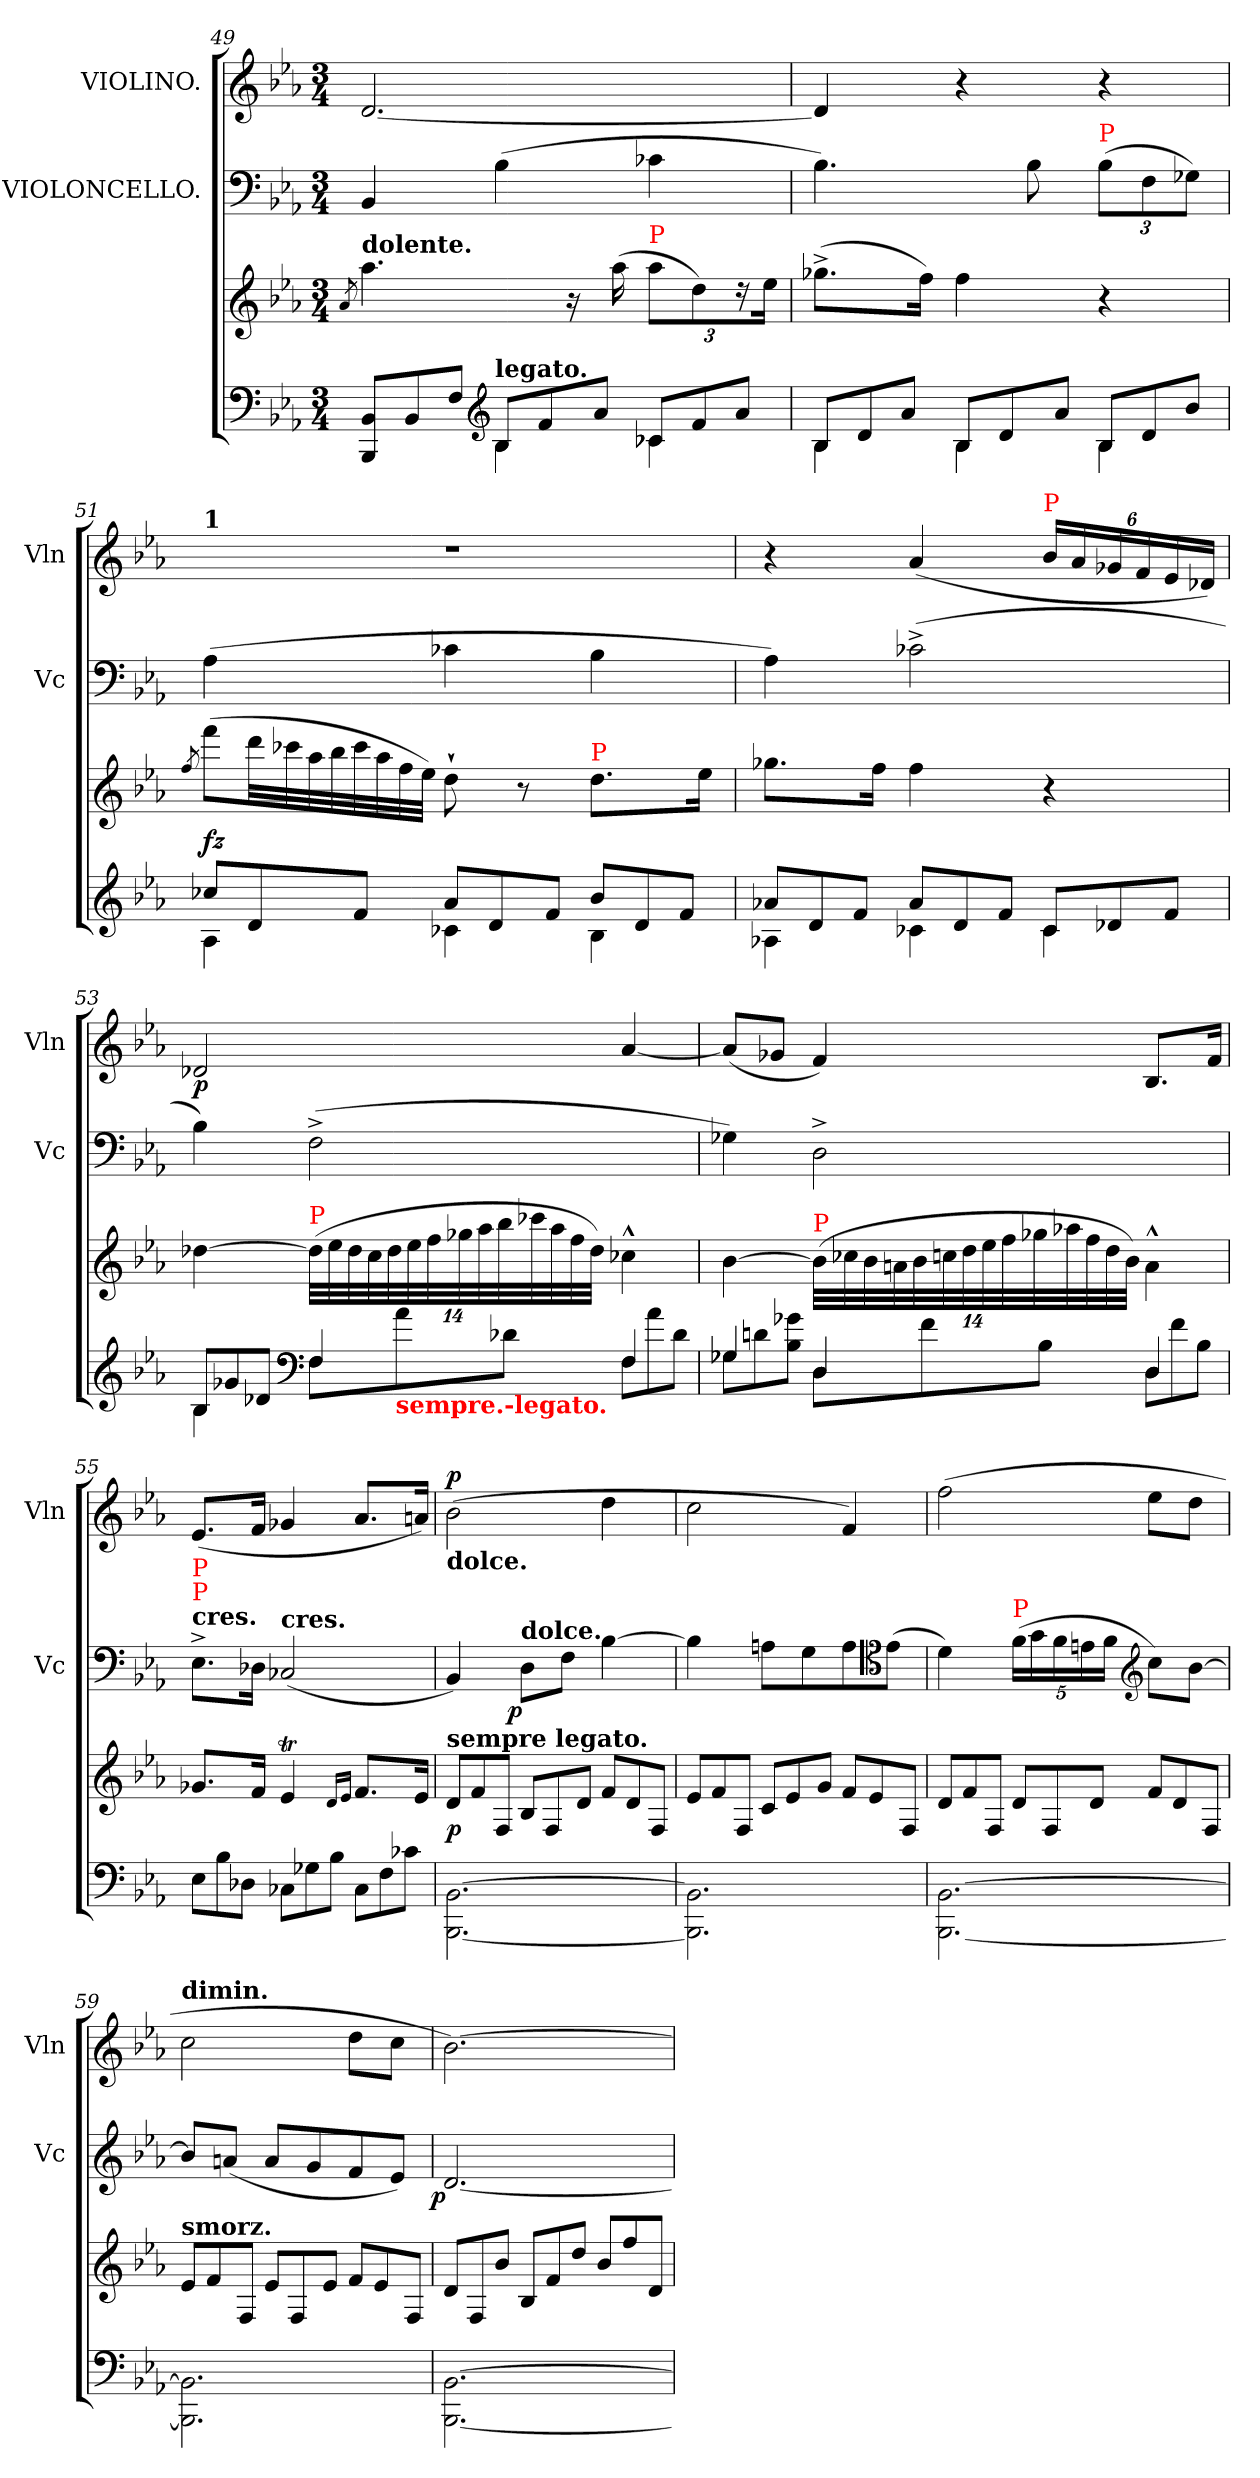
**kern	**kern	**dynam	**kern	**dynam	**kern	**dynam
*part3	*part3	*part3	*part2	*part2	*part1	*part1
*staff4	*staff3	*staff3/4	*staff2	*staff2	*staff1	*staff1
*	*	*	*I"VIOLONCELLO.	*	*I"VIOLINO.	*
*	*	*	*I'Vc	*	*I'Vln	*
*clefF4	*clefG2	*	*clefF4	*	*clefG2	*
*k[b-e-a-]	*k[b-e-a-]	*	*k[b-e-a-]	*	*k[b-e-a-]	*
*c:	*c:	*	*c:	*	*c:	*
*M3/4	*M3/4	*	*M3/4	*	*M3/4	*
=49	=49	=49	=49	=49	=49	=49
.	8qa-/	.	.	.	.	.
*Xtuplet	*	*	*	*	*	*
*^	*	*	*	*	*	*
!	!	!LO:TX:a:B:t=dolente.	!	!	!	!	!
12BB- 12BBB-L	4ryy	4.aa-	.	4BB-	.	[2.d	.
12BB-	.	.	.	.	.	.	.
12FJ	.	.	.	.	.	.	.
*clefG2	*	*	*	*	*	*	*
!LO:TX:a:B:t=legato.	!	!	!	!	!	!	!
12B-L	4B-	.	.	(>4B-	.	.	.
12f	.	.	.	.	.	.	.
.	.	16r	.	.	.	.	.
12a-J	.	.	.	.	.	.	.
.	.	(16aa-	.	.	.	.	.
*	*	*Xbrackettup	*	*	*	*	*
!	!	!LO:TX:a:color=red:t=P	!	!	!	!	!
12c-XL	4c-X	12aa-L	.	4c-X	.	.	.
12f	.	12dd)	.	.	.	.	.
12a-J	.	24rdd	.	.	.	.	.
.	.	24ee-Jk	.	.	.	.	.
=50	=50	=50	=50	=50	=50	=50	=50
12B-L	4B-	(8.gg-X^>L	.	4.B-)	.	4d]	.
12d	.	.	.	.	.	.	.
12a-J	.	.	.	.	.	.	.
.	.	16ffJk)	.	.	.	.	.
12B-L	4B-	4ff	.	.	.	4r	.
12d	.	.	.	.	.	.	.
.	.	.	.	8B-	.	.	.
12a-J	.	.	.	.	.	.	.
*	*	*	*	*Xbrackettup	*	*	*
!	!	!	!	!LO:TX:a:color=red:t=P	!	!	!
12B-L	4B-	4r	.	(>12B-L	.	4r	.
12d	.	.	.	12F	.	.	.
12b-J	.	.	.	12G-XJ)	.	.	.
=51	=51	=51	=51	=51	=51	=51	=51
.	.	8qff/	.	.	.	.	.
*	*	*Xtuplet	*	*	*	*	*
!	!	!	!	!	!	!LO:TX:a:B:t=1	!
12cc-XL	4A-	(12fffL	fz	(>4A-	.	2.r	.
12d	.	48dddLL	.	.	.	.	.
.	.	48ccc-X	.	.	.	.	.
.	.	48aa-	.	.	.	.	.
.	.	48bb-	.	.	.	.	.
12fJ	.	48ccc-	.	.	.	.	.
.	.	48aa-	.	.	.	.	.
.	.	48ff	.	.	.	.	.
.	.	48ee-JJJ)	.	.	.	.	.
12a-L	4c-X	8dd`>	.	4c-X	.	.	.
12d	.	.	.	.	.	.	.
.	.	8r	.	.	.	.	.
12fJ	.	.	.	.	.	.	.
!	!	!LO:TX:a:color=red:t=P	!	!	!	!	!
12b-L	4B-	8.ddL	.	4B-	.	.	.
12d	.	.	.	.	.	.	.
12fJ	.	.	.	.	.	.	.
.	.	16ee-Jk	.	.	.	.	.
=52	=52	=52	=52	=52	=52	=52	=52
12a-XL	4A-X	8.gg-XL	.	4A-)	.	4r	.
12d	.	.	.	.	.	.	.
12fJ	.	.	.	.	.	.	.
.	.	16ffJk	.	.	.	.	.
12a-L	4c-X	4ff	.	(>2c-X^<	.	(<4a-	.
12d	.	.	.	.	.	.	.
12fJ	.	.	.	.	.	.	.
*	*	*	*	*	*	*Xbrackettup	*
!	!	!	!	!	!	!LO:TX:a:color=red:t=P	!
12c-L	4c-	4r	.	.	.	24b-LL	.
.	.	.	.	.	.	24a-	.
12d-X	.	.	.	.	.	24g-X	.
.	.	.	.	.	.	24f	.
12fJ	.	.	.	.	.	24e-	.
.	.	.	.	.	.	24d-XJJ)	.
=53	=53	=53	=53	=53	=53	=53	=53
12B-L	4B-	[4dd-X	.	4B-)	.	2d-X	p
12g-X	.	.	.	.	.	.	.
12d-XJ	.	.	.	.	.	.	.
*clefF4	*	*	*	*	*	*	*
*	*	*tuplet	*	*	*	*	*
!	!	!LO:TX:a:color=red:t=P	!	!	!	!	!
4F	12FL	(>56dd-LLL]	.	(>2F^<	.	.	.
.	.	56ee-	.	.	.	.	.
.	.	56dd-	.	.	.	.	.
.	.	56cc	.	.	.	.	.
.	.	56dd-	.	.	.	.	.
!	!LO:TX:b:B:color=red:t=sempre.-legato.	!	!	!	!	!	!
.	12a-	.	.	.	.	.	.
.	.	56ee-	.	.	.	.	.
.	.	56ff	.	.	.	.	.
.	.	56gg-X	.	.	.	.	.
.	.	56aa-	.	.	.	.	.
.	.	56bb-	.	.	.	.	.
.	12d-XJ	.	.	.	.	.	.
.	.	56ccc-X	.	.	.	.	.
.	.	56aa-	.	.	.	.	.
.	.	56ff	.	.	.	.	.
.	.	56dd-JJJ)	.	.	.	.	.
4F	12FL	4cc-X^^>	.	.	.	[4a-	.
.	12a-	.	.	.	.	.	.
.	12d-J	.	.	.	.	.	.
=54	=54	=54	=54	=54	=54	=54	=54
4G-X	12G-XL	[4b-	.	4G-X)	.	(<8a-L]	.
.	12dn	.	.	.	.	.	.
.	.	.	.	.	.	8g-XJ	.
.	12g-X 12B-J	.	.	.	.	.	.
!	!	!LO:TX:a:color=red:t=P	!	!	!	!	!
4D	12DL	(>56b-LLL]	.	2D^<	.	4f)	.
.	.	56cc-X	.	.	.	.	.
.	.	56b-	.	.	.	.	.
.	.	56an	.	.	.	.	.
.	.	56b-	.	.	.	.	.
.	12f	.	.	.	.	.	.
.	.	56ccn	.	.	.	.	.
.	.	56dd	.	.	.	.	.
.	.	56ee-	.	.	.	.	.
.	.	56ff	.	.	.	.	.
.	.	56gg-X	.	.	.	.	.
.	12B-J	.	.	.	.	.	.
.	.	56aa-X	.	.	.	.	.
.	.	56ff	.	.	.	.	.
.	.	56dd	.	.	.	.	.
.	.	56b-JJJ)	.	.	.	.	.
4D	12DL	4a^^>\	.	.	.	8.B-L	.
.	12f	.	.	.	.	.	.
.	12B-J	.	.	.	.	.	.
.	.	.	.	.	.	16fJk	.
*v	*v	*	*	*	*	*	*
=55	=55	=55	=55	=55	=55	=55
!	!	!	!LO:TX:a:B:t=cres.	!	!	!
!	!	!	!LO:TX:a:color=red:t=P	!	!	!
!	!	!	!LO:TX:a:color=red:t=P	!	!	!
12E-L	8.g-XL	.	8.E-^<L	.	(<8.e-L	.
12B-	.	.	.	.	.	.
12D-XJ	.	.	.	.	.	.
.	16fJk	.	16D-XJk	.	16fJk	.
!	!	!	!LO:TX:B:t=cres.	!	!	!
12C-XL	4e-T	.	(>2C-X	.	4g-X	.
12G-X	.	.	.	.	.	.
12B-J	.	.	.	.	.	.
.	16qqd/LL	.	.	.	.	.
.	16qqe-/JJ	.	.	.	.	.
12C-L	8.fL	.	.	.	8.a-L	.
12F	.	.	.	.	.	.
12c-XJ	.	.	.	.	.	.
.	16e-Jk	.	.	.	16anJk)	.
=56	=56	=56	=56	=56	=56	=56
*	*Xtuplet	*	*	*	*	*
!	!	!	!	!	!LO:TX:b:B:t=dolce.	!
!	!LO:TX:a:B:t=sempre legato.	!	!	!	!	!
!	!	!	!	!	!	!LO:DY:a
[2.BB-\ [2.BBB-\	12dL	p	4BB-)	.	(>2b-	p
.	12f	.	.	.	.	.
.	12F/J	.	.	.	.	.
!	!	!	!LO:TX:a:B:t=dolce.	!	!	!
!	!	!	!	!LO:DY:rj	!	!
.	12B-L	.	8DL	p	.	.
.	12F/	.	.	.	.	.
.	.	.	8FJ	.	.	.
.	12dJ	.	.	.	.	.
.	12fL	.	[4B-	.	4dd	.
.	12d	.	.	.	.	.
.	12F/J	.	.	.	.	.
=57	=57	=57	=57	=57	=57	=57
2.BB-]\ 2.BBB-]\	12e-L	.	4B-]	.	2cc	.
.	12f	.	.	.	.	.
.	12F/J	.	.	.	.	.
.	12cL	.	8AnL	.	.	.
.	12e-	.	.	.	.	.
.	.	.	8G	.	.	.
.	12gJ	.	.	.	.	.
.	12fL	.	8A	.	4f)	.
.	12e-	.	.	.	.	.
*	*	*	*clefC4	*	*	*
.	.	.	(8e-J	.	.	.
.	12F/J	.	.	.	.	.
=58	=58	=58	=58	=58	=58	=58
[2.BB-\ [2.BBB-\	12dL	.	4d)	.	(>2ff	.
.	12f	.	.	.	.	.
.	12F/J	.	.	.	.	.
!	!	!	!LO:TX:a:color=red:t=P	!	!	!
.	12dL	.	(>20fLL	.	.	.
.	.	.	20g	.	.	.
.	12F/	.	.	.	.	.
.	.	.	20f	.	.	.
.	.	.	20en	.	.	.
.	12dJ	.	.	.	.	.
.	.	.	20fJJ	.	.	.
*	*	*	*clefG2	*	*	*
.	12fL	.	8ccL)	.	8ee-L	.
.	12d	.	.	.	.	.
.	.	.	[8b-J	.	8ddJ	.
.	12F/J	.	.	.	.	.
=59	=59	=59	=59	=59	=59	=59
!	!	!	!	!	!LO:TX:B:t=dimin.	!
!	!LO:TX:a:B:t=smorz.	!	!	!	!	!
2.BB-]\ 2.BBB-]\	12e-L	.	8b-L]	.	2cc	.
.	12f	.	.	.	.	.
.	.	.	(<8anJ	.	.	.
.	12F/J	.	.	.	.	.
.	12e-L	.	8aL	.	.	.
.	12F/	.	.	.	.	.
.	.	.	8g	.	.	.
.	12e-J	.	.	.	.	.
.	12fL	.	8f	.	8ddL	.
.	12e-	.	.	.	.	.
.	.	.	8e-J)	.	8ccJ	.
.	12F/J	.	.	.	.	.
=60	=60	=60	=60	=60	=60	=60
!	!	!	!	!LO:DY:rj	!	!
[2.BB-\ [2.BBB-\	12dL	.	[2.d	p	[2.b-)	.
.	12F/	.	.	.	.	.
.	12b-J	.	.	.	.	.
.	12B-L	.	.	.	.	.
.	12f	.	.	.	.	.
.	12ddJ	.	.	.	.	.
.	12b-L	.	.	.	.	.
.	12ff	.	.	.	.	.
.	12dJ	.	.	.	.	.
=	=	=	=	=	=	=
*-	*-	*-	*-	*-	*-	*-
